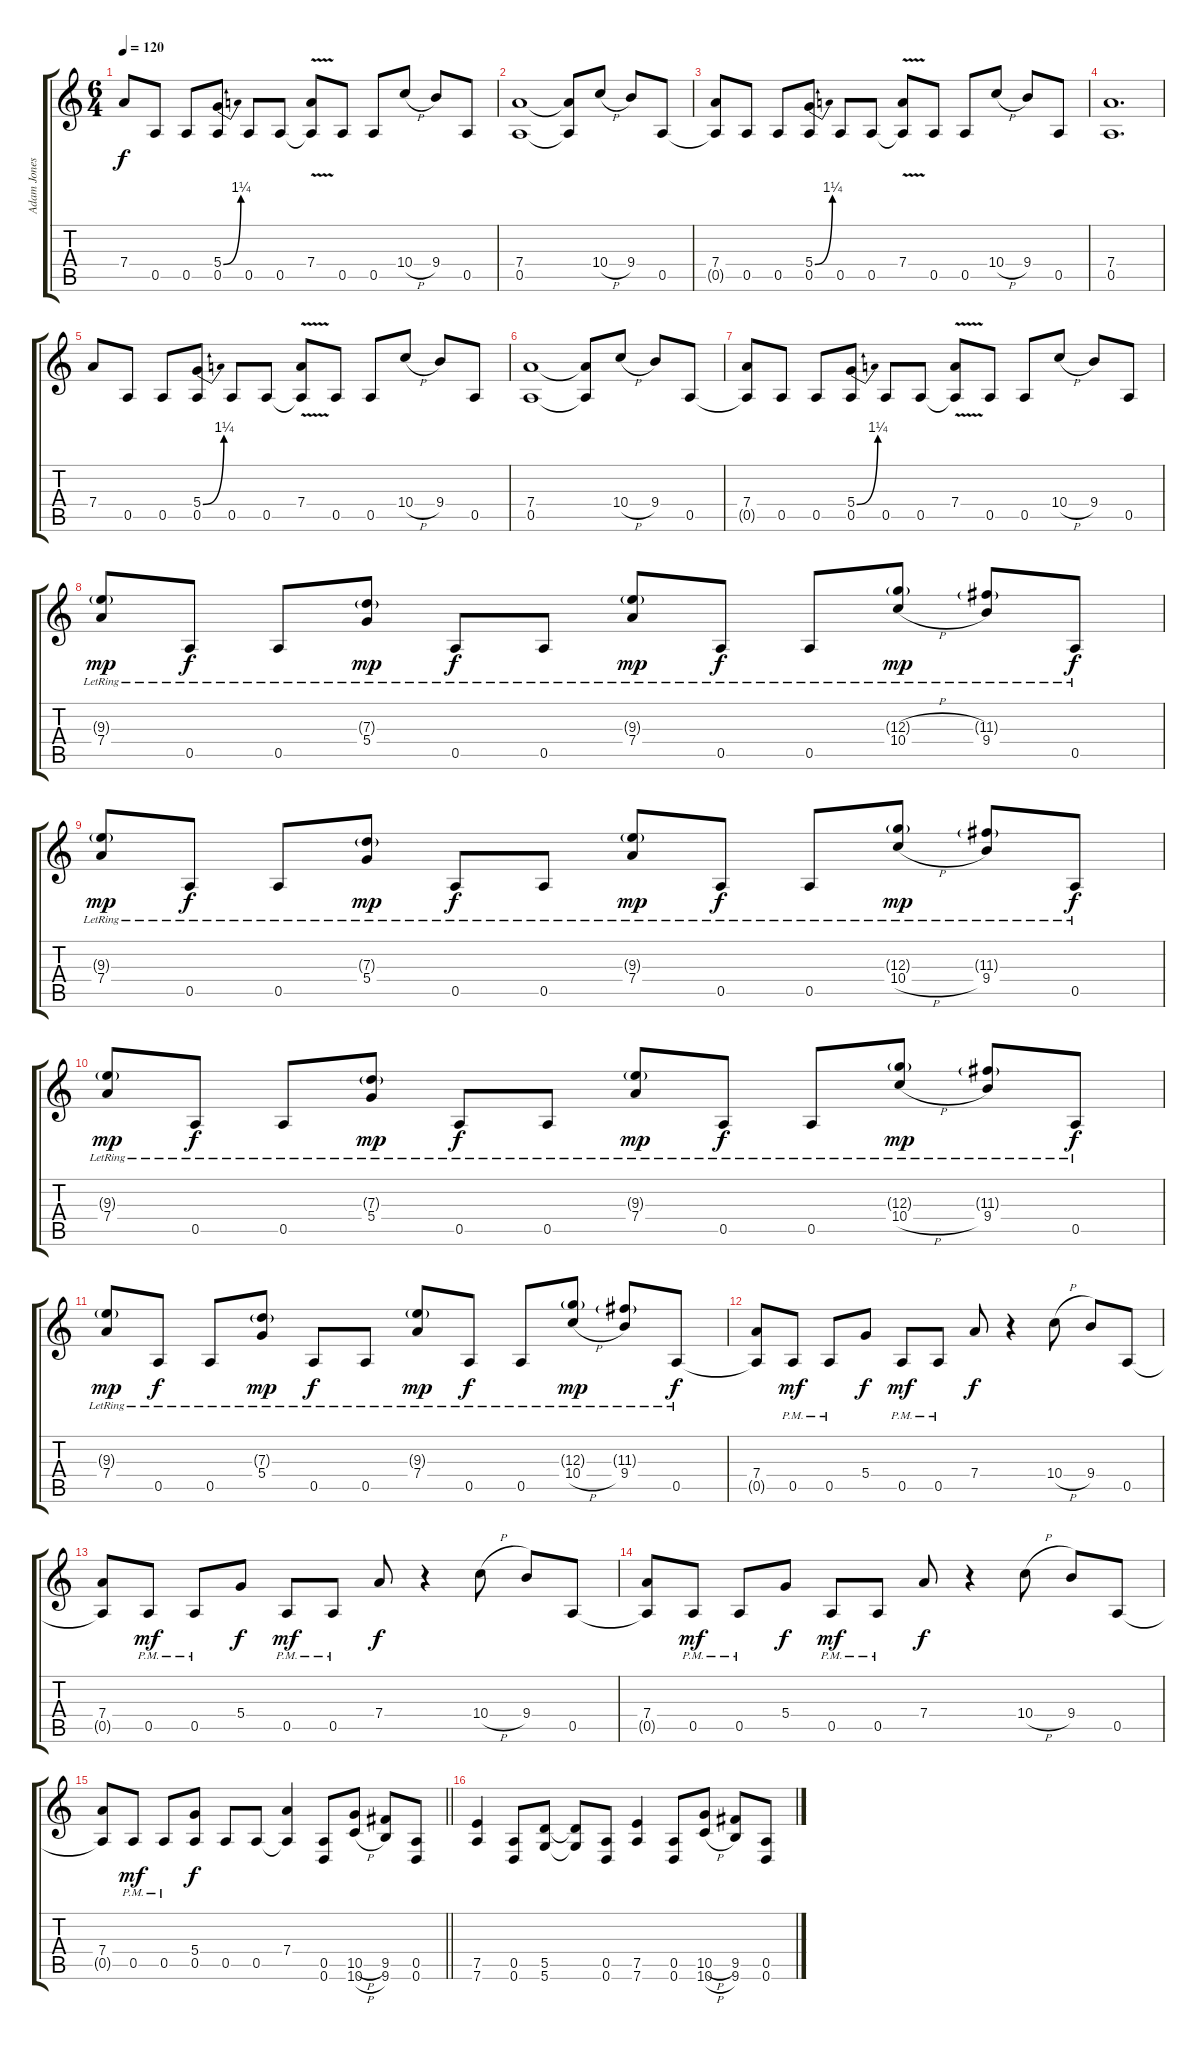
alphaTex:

\track ("Adam Jones" "Adam Jones") {instrument overdrivenguitar}
\staff {score tabs}
\tuning (E4 B3 G3 D3 A2 D2) {hide}
\ts (6 4)
\tempo 120
\clef g2
\ks c
7.4.8{dy f} 0.5.8 0.5.8 (5.4{be (bend 0 0 60 5)} 0.5).8 0.5.8 0.5.8 (7.4{v} 0.5{t}).8 0.5.8 0.5.8 10.4{h}.8 9.4.8 0.5.8 |
(7.4 0.5).1 (7.4{t} 0.5{t}).8 10.4{h}.8 9.4.8 0.5.8 |
(7.4 0.5{t}).8 0.5.8 0.5.8 (5.4{be (bend 0 0 60 5)} 0.5).8 0.5.8 0.5.8 (7.4{v} 0.5{t}).8 0.5.8 0.5.8 10.4{h}.8 9.4.8 0.5.8 |
(7.4 0.5).1{d} |
7.4.8 0.5.8 0.5.8 (5.4{be (bend 0 0 60 5)} 0.5).8 0.5.8 0.5.8 (7.4{v} 0.5{t}).8 0.5.8 0.5.8 10.4{h}.8 9.4.8 0.5.8 |
(7.4 0.5).1 (7.4{t} 0.5{t}).8 10.4{h}.8 9.4.8 0.5.8 |
(7.4 0.5{t}).8 0.5.8 0.5.8 (5.4{be (bend 0 0 60 5)} 0.5).8 0.5.8 0.5.8 (7.4{v} 0.5{t}).8 0.5.8 0.5.8 10.4{h}.8 9.4.8 0.5.8 |
(9.3{g lr} 7.4{lr}).8{dy mp} 0.5{lr}.8{dy f} 0.5{lr}.8 (7.3{g lr} 5.4{lr}).8{dy mp} 0.5{lr}.8{dy f} 0.5{lr}.8 (9.3{g lr} 7.4{lr}).8{dy mp} 0.5{lr}.8{dy f} 0.5{lr}.8 (12.3{h g lr} 10.4{h lr}).8{dy mp} (11.3{g lr} 9.4{lr}).8 0.5{lr}.8{dy f} |
(9.3{g lr} 7.4{lr}).8{dy mp} 0.5{lr}.8{dy f} 0.5{lr}.8 (7.3{g lr} 5.4{lr}).8{dy mp} 0.5{lr}.8{dy f} 0.5{lr}.8 (9.3{g lr} 7.4{lr}).8{dy mp} 0.5{lr}.8{dy f} 0.5{lr}.8 (12.3{g lr} 10.4{h lr}).8{dy mp} (11.3{g lr} 9.4{lr}).8 0.5{lr}.8{dy f} |
(9.3{g lr} 7.4{lr}).8{dy mp} 0.5{lr}.8{dy f} 0.5{lr}.8 (7.3{g lr} 5.4{lr}).8{dy mp} 0.5{lr}.8{dy f} 0.5{lr}.8 (9.3{g lr} 7.4{lr}).8{dy mp} 0.5{lr}.8{dy f} 0.5{lr}.8 (12.3{g lr} 10.4{h lr}).8{dy mp} (11.3{g lr} 9.4{lr}).8 0.5{lr}.8{dy f} |
(9.3{g lr} 7.4{lr}).8{dy mp} 0.5{lr}.8{dy f} 0.5{lr}.8 (7.3{g lr} 5.4{lr}).8{dy mp} 0.5{lr}.8{dy f} 0.5{lr}.8 (9.3{g lr} 7.4{lr}).8{dy mp} 0.5{lr}.8{dy f} 0.5{lr}.8 (12.3{g lr} 10.4{h lr}).8{dy mp} (11.3{g} 9.4{lr}).8 0.5{lr}.8{dy f} |
(7.4 0.5{t}).8 0.5{pm}.8{dy mf} 0.5{pm}.8 5.4.8{dy f} 0.5{pm}.8{dy mf} 0.5{pm}.8 7.4.8{dy f} r.4 10.4{h}.8 9.4.8 0.5.8 |
(7.4 0.5{t}).8 0.5{pm}.8{dy mf} 0.5{pm}.8 5.4.8{dy f} 0.5{pm}.8{dy mf} 0.5{pm}.8 7.4.8{dy f} r.4 10.4{h}.8 9.4.8 0.5.8 |
(7.4 0.5{t}).8 0.5{pm}.8{dy mf} 0.5{pm}.8 5.4.8{dy f} 0.5{pm}.8{dy mf} 0.5{pm}.8 7.4.8{dy f} r.4 10.4{h}.8 9.4.8 0.5.8 |
\barLineRight lightlight
(7.4 0.5{t}).8 0.5{pm}.8{dy mf} 0.5{pm}.8 (5.4 0.5).8{dy f} 0.5.8 0.5.8 (7.4 0.5{t}).4 (0.5 0.6).8 (10.5{h} 10.6{h}).8 (9.5 9.6).8 (0.5 0.6).8 |
\section ("" "")
(7.5 7.6).4 (0.5 0.6).8 (5.5 5.6).8 (5.5{t} 5.6{t}).8 (0.5 0.6).8 (7.5 7.6).4 (0.5 0.6).8 (10.5{h} 10.6{h}).8 (9.5 9.6).8 (0.5 0.6).8
